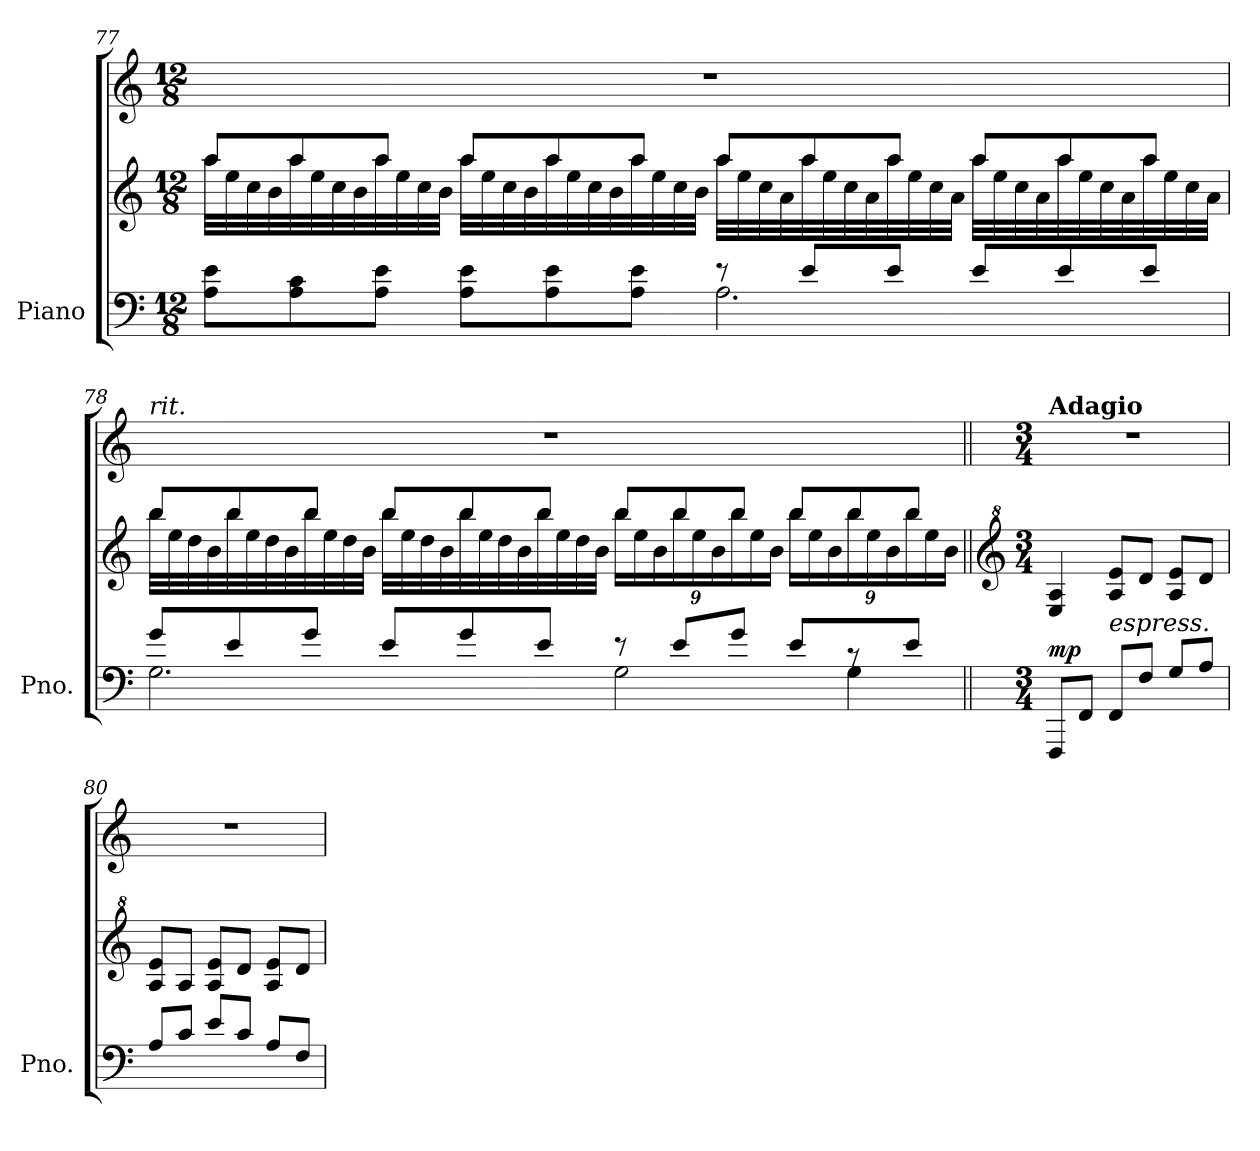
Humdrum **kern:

**kern	**kern	**kern	**dynam
*part1	*part1	*part1	*part1
*staff3	*staff2	*staff1	*staff1/2/3
*I"Piano	*	*	*
*I'Pno.	*	*	*
!!LO:LB:g=z
*clefF4	*clefG2	*clefG2	*
*k[]	*k[]	*k[]	*
*M12/8	*M12/8	*M12/8	*
=77	=77	=77	=77
*^	*^	*	*
2.ryy	8A\ 8e\L	32aa\LLL	8aa/L	1.r	.
.	.	32ee\	.	.	.
.	.	32cc\	.	.	.
.	.	32b\	.	.	.
.	8A\ 8c\	32aa\	8aa/	.	.
.	.	32ee\	.	.	.
.	.	32cc\	.	.	.
.	.	32b\	.	.	.
.	8A\ 8e\J	32aa\	8aa/J	.	.
.	.	32ee\	.	.	.
.	.	32cc\	.	.	.
.	.	32b\JJJ	.	.	.
.	8A\ 8e\L	32aa\LLL	8aa/L	.	.
.	.	32ee\	.	.	.
.	.	32cc\	.	.	.
.	.	32b\	.	.	.
.	8A\ 8e\	32aa\	8aa/	.	.
.	.	32ee\	.	.	.
.	.	32cc\	.	.	.
.	.	32b\	.	.	.
.	8A\ 8e\J	32aa\	8aa/J	.	.
.	.	32ee\	.	.	.
.	.	32cc\	.	.	.
.	.	32b\JJJ	.	.	.
2.A\	8re	32aa\LLL	8aa/L	.	.
.	.	32ee\	.	.	.
.	.	32cc\	.	.	.
.	.	32a\	.	.	.
.	8e/L	32aa\	8aa/	.	.
.	.	32ee\	.	.	.
.	.	32cc\	.	.	.
.	.	32a\	.	.	.
.	8e/J	32aa\	8aa/J	.	.
.	.	32ee\	.	.	.
.	.	32cc\	.	.	.
.	.	32a\JJJ	.	.	.
.	8e/L	32aa\LLL	8aa/L	.	.
.	.	32ee\	.	.	.
.	.	32cc\	.	.	.
.	.	32a\	.	.	.
.	8e/	32aa\	8aa/	.	.
.	.	32ee\	.	.	.
.	.	32cc\	.	.	.
.	.	32a\	.	.	.
.	8e/J	32aa\	8aa/J	.	.
.	.	32ee\	.	.	.
.	.	32cc\	.	.	.
.	.	32a\JJJ	.	.	.
!!LO:LB:g=z
=78	=78	=78	=78	=78	=78
*	*	*	*	*MM90	*
!	!	!	!	!LO:TX:a:i:t=rit.	!
2.G\	8g/L	32bb\LLL	8bb/L	1.r	.
.	.	32ee\	.	.	.
.	.	32dd\	.	.	.
.	.	32b\	.	.	.
.	8e/	32bb\	8bb/	.	.
.	.	32ee\	.	.	.
.	.	32dd\	.	.	.
.	.	32b\	.	.	.
.	8g/J	32bb\	8bb/J	.	.
.	.	32ee\	.	.	.
.	.	32dd\	.	.	.
.	.	32b\JJJ	.	.	.
.	8e/L	32bb\LLL	8bb/L	.	.
.	.	32ee\	.	.	.
.	.	32dd\	.	.	.
.	.	32b\	.	.	.
.	8g/	32bb\	8bb/	.	.
.	.	32ee\	.	.	.
.	.	32dd\	.	.	.
.	.	32b\	.	.	.
.	8e/J	32bb\	8bb/J	.	.
.	.	32ee\	.	.	.
.	.	32dd\	.	.	.
.	.	32b\JJJ	.	.	.
*	*	*	*Xbrackettup	*	*
2G\	8re	8bb/L	24bb\LL	.	.
.	.	.	24ee\	.	.
.	.	.	24b\	.	.
.	8e/L	8bb/	24bb\	.	.
.	.	.	24ee\	.	.
.	.	.	24b\	.	.
.	8g/J	8bb/J	24bb\	.	.
.	.	.	24ee\	.	.
.	.	.	24b\JJ	.	.
.	8e/L	8bb/L	24bb\LL	.	.
.	.	.	24ee\	.	.
.	.	.	24b\	.	.
4G\	8rc	8bb/	24bb\	.	.
.	.	.	24ee\	.	.
.	.	.	24b\	.	.
.	8e/J	8bb/J	24bb\	.	.
.	.	.	24ee\	.	.
.	.	.	24b\JJ	.	.
*v	*v	*	*	*	*
*	*v	*v	*	*
!!LO:LB:g=z
=79||	=79||	=79||	=79||
!!LO:REH:place=s1:a:B:fs=14:t=79
*	*clefG^2	*	*
*M3/4	*M3/4	*M3/4	*
*	*	*MM60	*
*	*^	*	*
!	!	!	!LO:TX:a:B:t=Adagio	!
!	!	!	!	!LO:DY:a=3
*	*v	*v	*	*
8FFF/L	4e/ 4a/	2.r	mp
8FF/J	.	.	.
!LO:TX:a:i:t=espress.	!	!	!
8FF/L	8a/ 8ee/L	.	.
8F/J	8dd/J	.	.
8G/L	8a/ 8ee/L	.	.
8A/J	8dd/J	.	.
=80	=80	=80	=80
8A/L	8a/ 8ee/L	2.r	.
8c/J	8a/J	.	.
8e/L	8a/ 8ee/L	.	.
8c/J	8dd/J	.	.
8A/L	8a/ 8ee/L	.	.
8F/J	8dd/J	.	.
=	=	=	=
*-	*-	*-	*-
